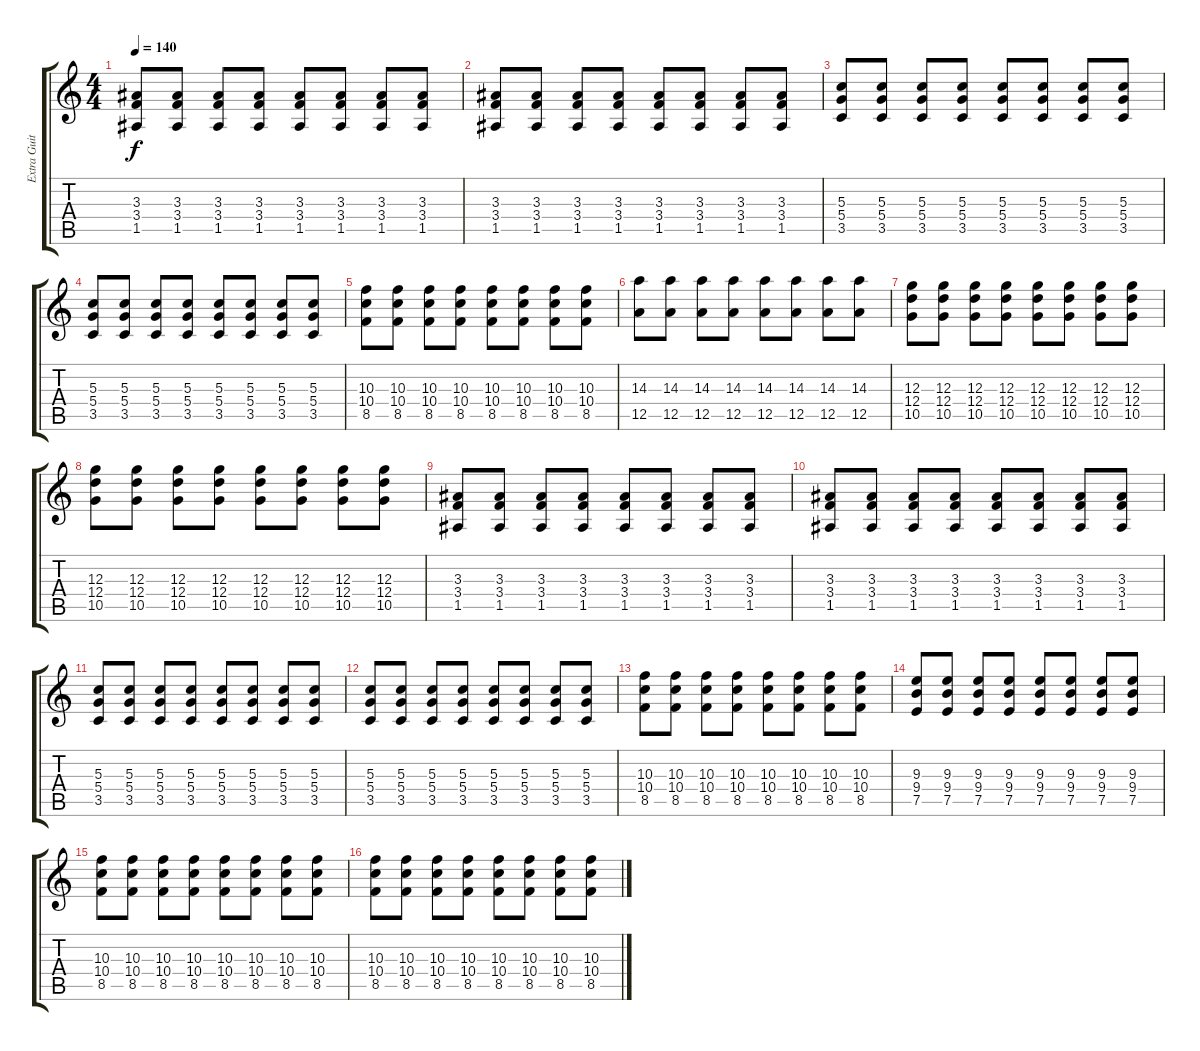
\track ("Extra Guitar" "Extra Guit") {instrument distortionguitar}
\staff {score tabs}
\tuning (E4 B3 G3 D3 A2 E2) {hide}
\ts (4 4)
\tempo 140
\clef g2
\ks c
(3.3 3.4 1.5).8{dy f} (3.3 3.4 1.5).8 (3.3 3.4 1.5).8 (3.3 3.4 1.5).8 (3.3 3.4 1.5).8 (3.3 3.4 1.5).8 (3.3 3.4 1.5).8 (3.3 3.4 1.5).8 |
(3.3 3.4 1.5).8 (3.3 3.4 1.5).8 (3.3 3.4 1.5).8 (3.3 3.4 1.5).8 (3.3 3.4 1.5).8 (3.3 3.4 1.5).8 (3.3 3.4 1.5).8 (3.3 3.4 1.5).8 |
(5.3 5.4 3.5).8 (5.3 5.4 3.5).8 (5.3 5.4 3.5).8 (5.3 5.4 3.5).8 (5.3 5.4 3.5).8 (5.3 5.4 3.5).8 (5.3 5.4 3.5).8 (5.3 5.4 3.5).8 |
(5.3 5.4 3.5).8 (5.3 5.4 3.5).8 (5.3 5.4 3.5).8 (5.3 5.4 3.5).8 (5.3 5.4 3.5).8 (5.3 5.4 3.5).8 (5.3 5.4 3.5).8 (5.3 5.4 3.5).8 |
(10.3 10.4 8.5).8 (10.3 10.4 8.5).8 (10.3 10.4 8.5).8 (10.3 10.4 8.5).8 (10.3 10.4 8.5).8 (10.3 10.4 8.5).8 (10.3 10.4 8.5).8 (10.3 10.4 8.5).8 |
(14.3 12.5).8 (14.3 12.5).8 (14.3 12.5).8 (14.3 12.5).8 (14.3 12.5).8 (14.3 12.5).8 (14.3 12.5).8 (14.3 12.5).8 |
(12.3 12.4 10.5).8 (12.3 12.4 10.5).8 (12.3 12.4 10.5).8 (12.3 12.4 10.5).8 (12.3 12.4 10.5).8 (12.3 12.4 10.5).8 (12.3 12.4 10.5).8 (12.3 12.4 10.5).8 |
(12.3 12.4 10.5).8 (12.3 12.4 10.5).8 (12.3 12.4 10.5).8 (12.3 12.4 10.5).8 (12.3 12.4 10.5).8 (12.3 12.4 10.5).8 (12.3 12.4 10.5).8 (12.3 12.4 10.5).8 |
(3.3 3.4 1.5).8 (3.3 3.4 1.5).8 (3.3 3.4 1.5).8 (3.3 3.4 1.5).8 (3.3 3.4 1.5).8 (3.3 3.4 1.5).8 (3.3 3.4 1.5).8 (3.3 3.4 1.5).8 |
(3.3 3.4 1.5).8 (3.3 3.4 1.5).8 (3.3 3.4 1.5).8 (3.3 3.4 1.5).8 (3.3 3.4 1.5).8 (3.3 3.4 1.5).8 (3.3 3.4 1.5).8 (3.3 3.4 1.5).8 |
(5.3 5.4 3.5).8 (5.3 5.4 3.5).8 (5.3 5.4 3.5).8 (5.3 5.4 3.5).8 (5.3 5.4 3.5).8 (5.3 5.4 3.5).8 (5.3 5.4 3.5).8 (5.3 5.4 3.5).8 |
(5.3 5.4 3.5).8 (5.3 5.4 3.5).8 (5.3 5.4 3.5).8 (5.3 5.4 3.5).8 (5.3 5.4 3.5).8 (5.3 5.4 3.5).8 (5.3 5.4 3.5).8 (5.3 5.4 3.5).8 |
(10.3 10.4 8.5).8 (10.3 10.4 8.5).8 (10.3 10.4 8.5).8 (10.3 10.4 8.5).8 (10.3 10.4 8.5).8 (10.3 10.4 8.5).8 (10.3 10.4 8.5).8 (10.3 10.4 8.5).8 |
(9.3 9.4 7.5).8 (9.3 9.4 7.5).8 (9.3 9.4 7.5).8 (9.3 9.4 7.5).8 (9.3 9.4 7.5).8 (9.3 9.4 7.5).8 (9.3 9.4 7.5).8 (9.3 9.4 7.5).8 |
(10.3 10.4 8.5).8 (10.3 10.4 8.5).8 (10.3 10.4 8.5).8 (10.3 10.4 8.5).8 (10.3 10.4 8.5).8 (10.3 10.4 8.5).8 (10.3 10.4 8.5).8 (10.3 10.4 8.5).8 |
(10.3 10.4 8.5).8 (10.3 10.4 8.5).8 (10.3 10.4 8.5).8 (10.3 10.4 8.5).8 (10.3 10.4 8.5).8 (10.3 10.4 8.5).8 (10.3 10.4 8.5).8 (10.3 10.4 8.5).8
